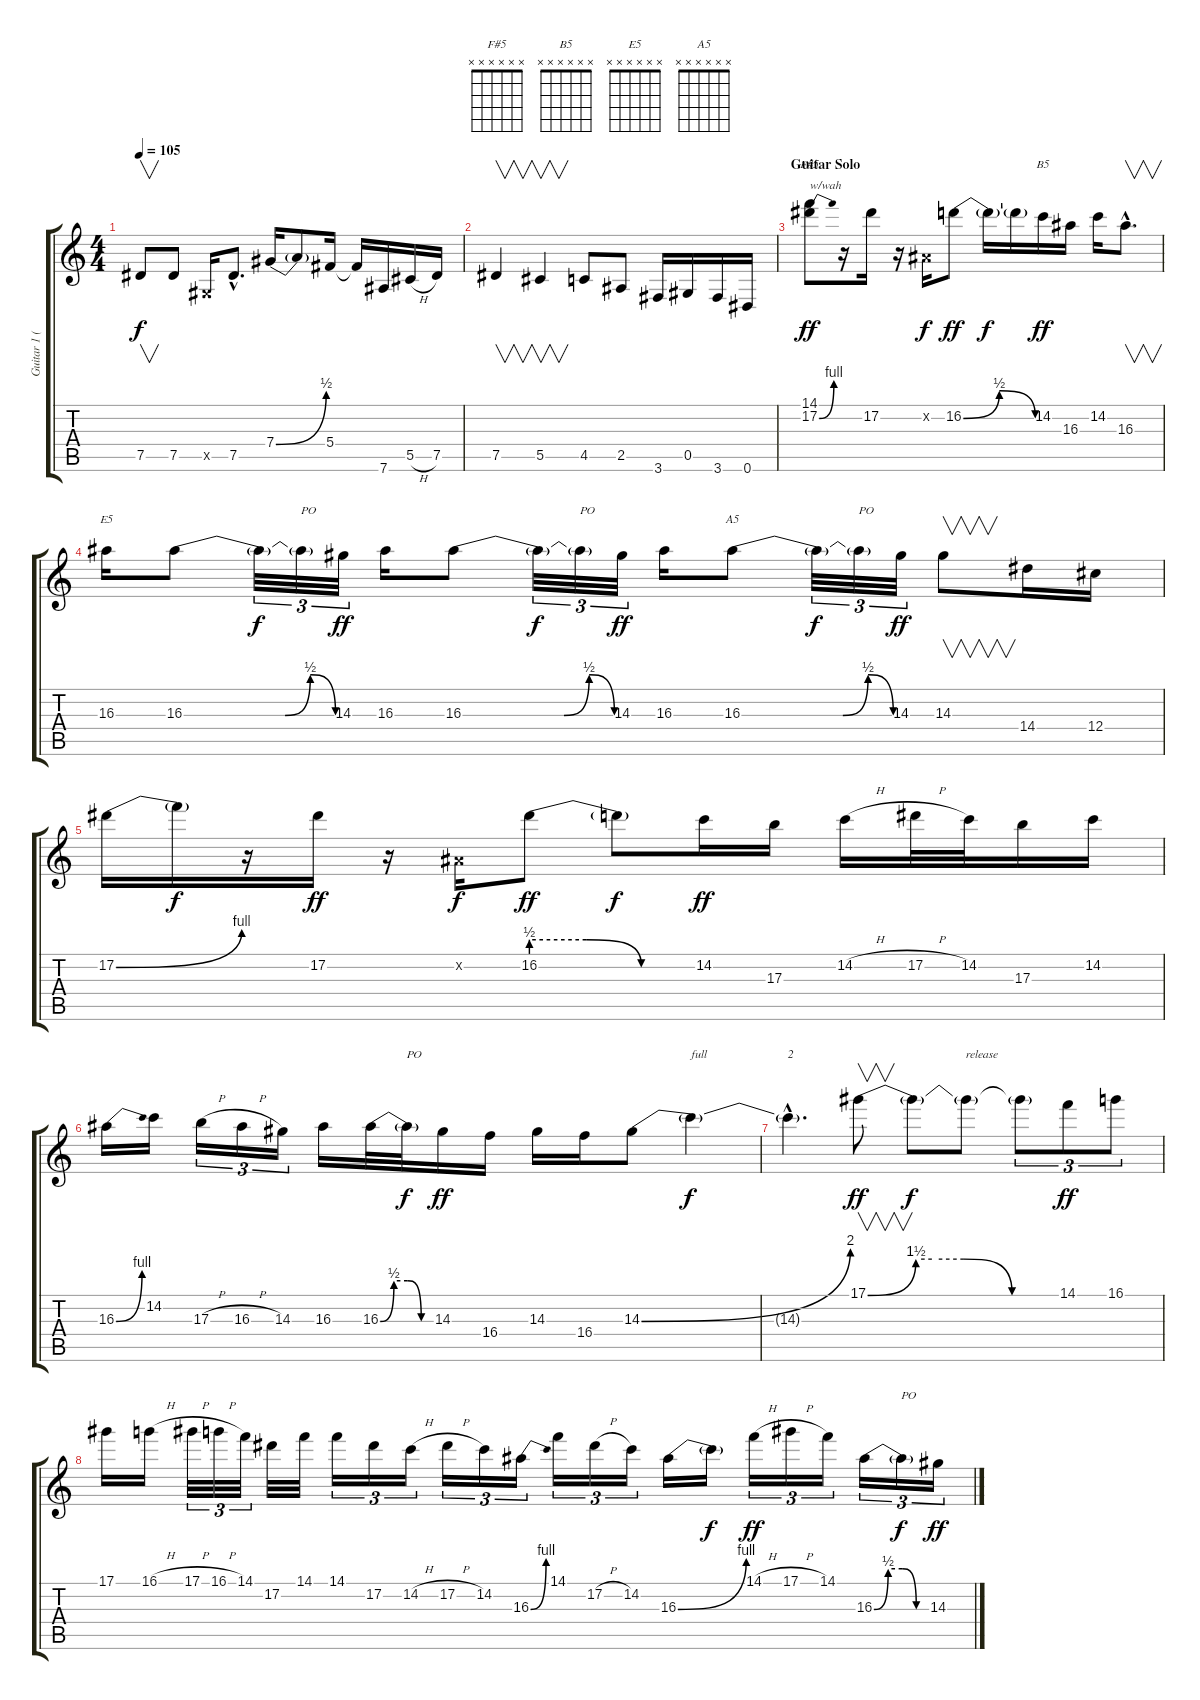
\track ("Guitar 1 (Slash)" "Guitar 1 (") {instrument overdrivenguitar}
\staff {score tabs}
\tuning (Eb4 Bb3 Gb3 Db3 Ab2 Eb2) {hide}
\chord ("F#5" x x x x x x) {firstfret 0}
\chord ("B5" x x x x x x) {firstfret 0}
\chord ("E5" x x x x x x) {firstfret 0}
\chord ("A5" x x x x x x) {firstfret 0}
\ts (4 4)
\tempo 105
\clef g2
\ks c
7.5.8{v dy f} 7.5.8 0.5{x}.16 7.5{hac}.8{d} 7.4{be (bend 0 0 60 2)}.16 7.4{t}.8 5.4.16 5.4{t}.16 7.6.16 5.5{h}.16 7.5.16 |
7.5.4{v} 5.5.4{v} 4.5.8 2.5.8 3.6.16 0.5.16 3.6.16 0.6.16 |
\section ("" "Guitar Solo")
(14.1 17.2{be (bend 0 0 60 4)}).8{ch "F#5" txt "w/wah" dy ff} r.16 17.2.16 r.16 0.2{x}.16{dy f} 16.2{be (bendrelease 0 0 30 2 45 2 60 0)}.8{dy ff} 16.2{t}.16{dy f} 16.2{t}.16 14.2.16{ch "B5" dy ff} 16.3.16 14.2.16 16.3{hac}.8{v d} |
16.3.16{ch "E5"} 16.3{be (custom 0 0 40 0 50 2 60 0)}.8 16.3{t}.32{tu (3 2) dy f} 16.3{t}.32{tu (3 2) txt "PO"} 14.3.32{tu (3 2) dy ff} 16.3.16 16.3{be (custom 0 0 40 0 50 2 60 0)}.8 16.3{t}.32{tu (3 2) dy f} 16.3{t}.32{tu (3 2) txt "PO"} 14.3.32{tu (3 2) dy ff} 16.3.16 16.3{be (custom 0 0 40 0 50 2 60 0)}.8{ch "A5"} 16.3{t}.32{tu (3 2) dy f} 16.3{t}.32{tu (3 2) txt "PO"} 14.3.32{tu (3 2) dy ff} 14.3.8{v} 14.4.16 12.4.16 |
17.2{be (bend 0 0 60 4)}.16 17.2{t}.16{dy f} r.16 17.2.16{dy ff} r.16 0.2{x}.16{dy f} 16.2{be (custom 0 2 20 2 40 0 60 0)}.8{dy ff} 16.2{t}.8{dy f} 14.2.16{dy ff} 17.3.16 14.2{h}.16 17.2{h}.32 14.2.32 17.3.16 14.2.16 |
16.3{be (bend 0 0 60 4)}.16 14.2.16 17.3{h}.16{tu (3 2)} 16.3{h}.16{tu (3 2)} 14.3.16{tu (3 2)} 16.3.16 16.3{be (custom 0 0 15 2 30 2 45 0 60 0)}.32 16.3{t}.32{txt "PO" dy f} 14.3.16{dy ff} 16.4.16 14.3.16 16.4.16 14.3{be (bend 0 0 60 8)}.8 14.3{t}.4{txt "full" dy f} |
14.3{hac t}.4{d txt "2"} 17.1{be (custom 0 0 15 6 20 6 30 6 45 0 60 0)}.8{v dy ff} 17.1{t}.8{dy f} 17.1{t}.8{txt "release"} 17.1{t}.8{tu (3 2)} 14.1.8{tu (3 2) dy ff} 16.1.8{tu (3 2)} |
17.1.16 16.1{h}.16 17.1{h}.32{tu (3 2)} 16.1{h}.32{tu (3 2)} 14.1.32{tu (3 2)} 17.2.32 14.1.32 14.1.16{tu (3 2)} 17.2.16{tu (3 2)} 14.2{h}.16{tu (3 2)} 17.2{h}.16{tu (3 2)} 14.2.16{tu (3 2)} 16.3{be (bend 0 0 60 4)}.16{tu (3 2)} 14.1.16{tu (3 2)} 17.2{h}.16{tu (3 2)} 14.2.16{tu (3 2)} 16.3{be (bend 0 0 60 4)}.16 16.3{t}.16{dy f} 14.1{h}.16{tu (3 2) dy ff} 17.1{h}.16{tu (3 2)} 14.1.16{tu (3 2)} 16.3{be (custom 0 0 15 2 30 2 45 0 60 0)}.16{tu (3 2)} 16.3{t}.16{tu (3 2) txt "PO" dy f} 14.3.16{tu (3 2) dy ff}
